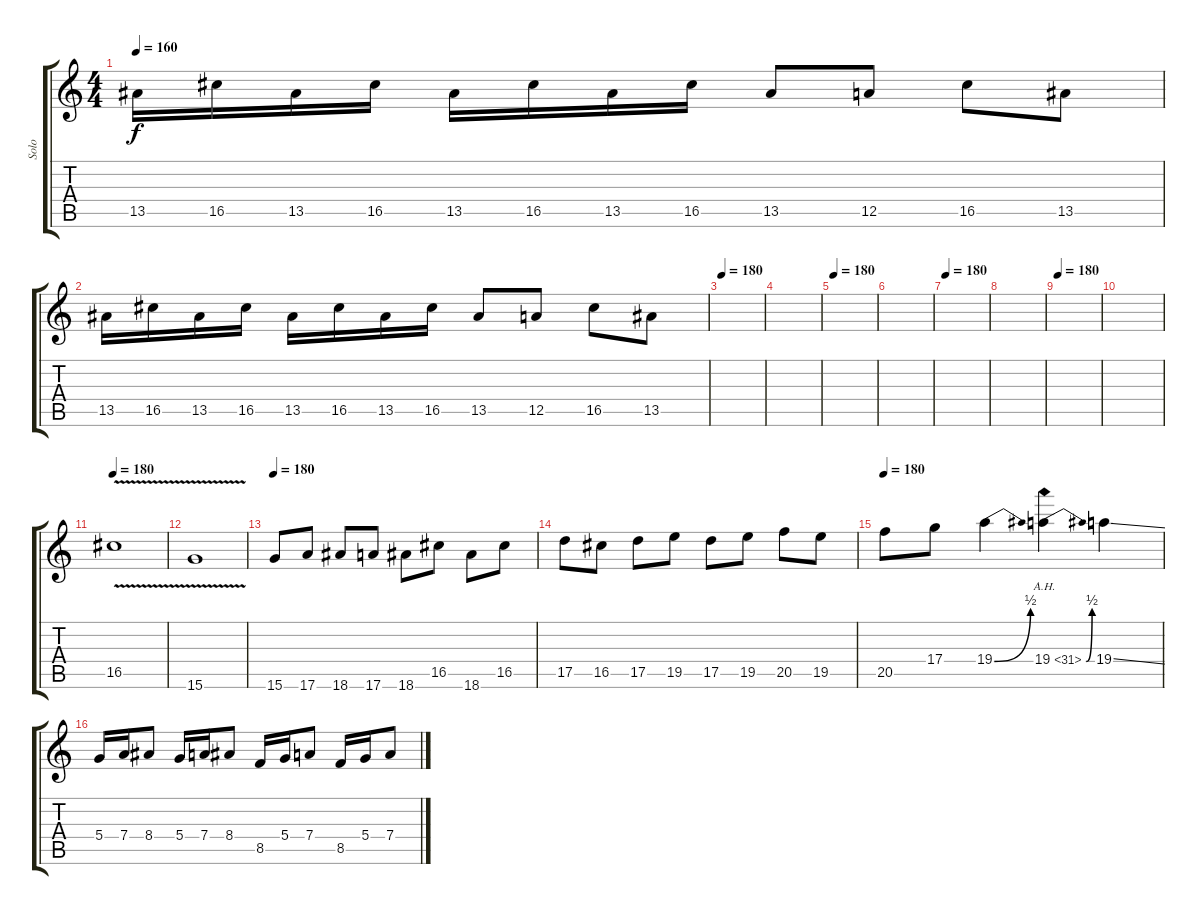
\track ("Solo" "Solo") {instrument overdrivenguitar}
\staff {score tabs}
\tuning (E4 B3 G3 D3 A2 E2) {hide}
\ts (4 4)
\tempo 160
\clef g2
\ks c
13.5.16{dy f} 16.5.16 13.5.16 16.5.16 13.5.16 16.5.16 13.5.16 16.5.16 13.5.8 12.5.8 16.5.8 13.5.8 |
13.5.16 16.5.16 13.5.16 16.5.16 13.5.16 16.5.16 13.5.16 16.5.16 13.5.8 12.5.8 16.5.8 13.5.8 |
\tempo 180
|
|
\tempo 180
|
|
\tempo 180
|
|
\tempo 180
|
|
\tempo 180
16.5{v}.1 |
15.6{v}.1 |
\tempo 180
15.6.8 17.6.8 18.6.8 17.6.8 18.6.8 16.5.8 18.6.8 16.5.8 |
17.5.8 16.5.8 17.5.8 19.5.8 17.5.8 19.5.8 20.5.8 19.5.8 |
\tempo 180
20.5.8 17.4.8 19.4{be (bend 0 0 60 2)}.4 19.4{be (bend 0 0 60 2) ah 12}.4 19.4{ss}.4 |
5.4.16 7.4.16 8.4.8 5.4.16 7.4.16 8.4.8 8.5.16 5.4.16 7.4.8 8.5.16 5.4.16 7.4.8
